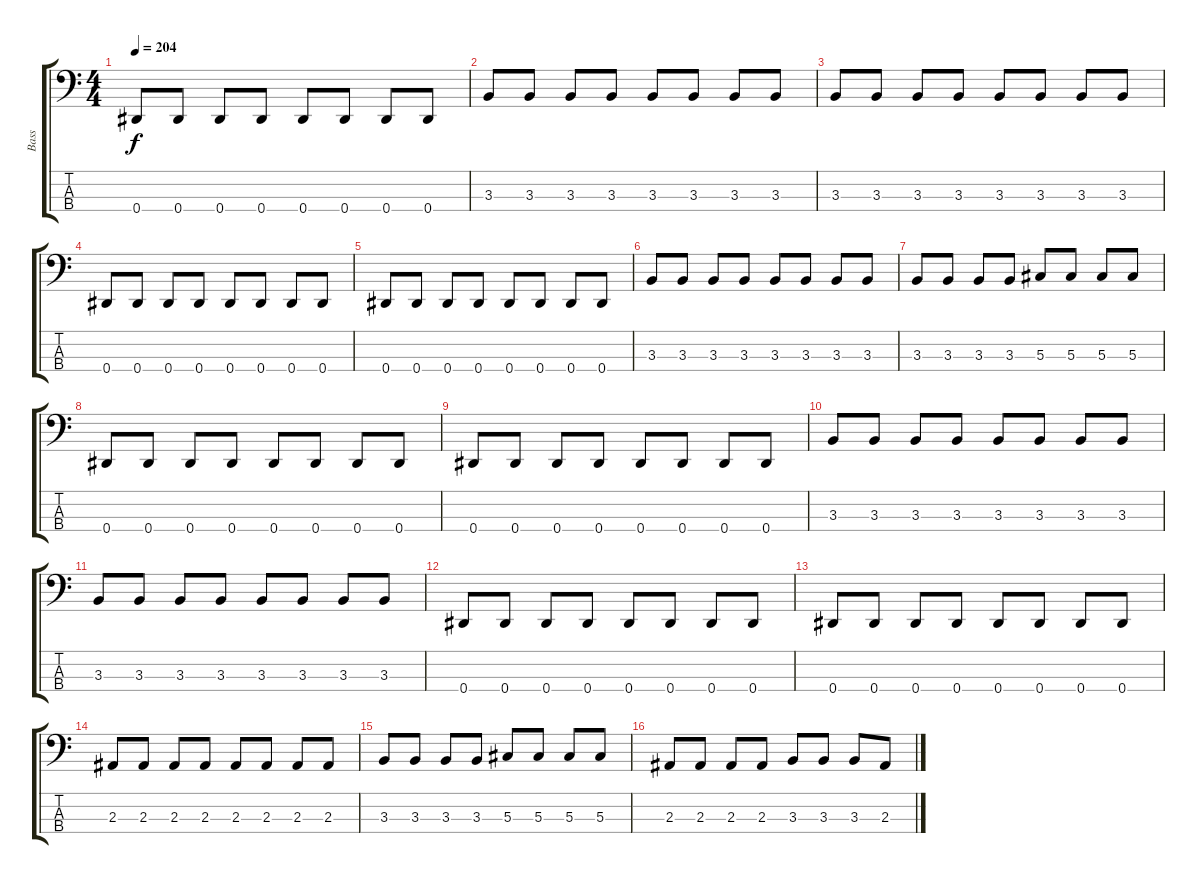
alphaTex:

\track ("Bass" "Bass") {instrument electricbasspick}
\staff {score tabs}
\tuning (Gb2 Db2 Ab1 Eb1) {hide}
\ts (4 4)
\tempo 204
\clef f4
\ks c
0.4.8{dy f} 0.4.8 0.4.8 0.4.8 0.4.8 0.4.8 0.4.8 0.4.8 |
3.3.8 3.3.8 3.3.8 3.3.8 3.3.8 3.3.8 3.3.8 3.3.8 |
3.3.8 3.3.8 3.3.8 3.3.8 3.3.8 3.3.8 3.3.8 3.3.8 |
0.4.8 0.4.8 0.4.8 0.4.8 0.4.8 0.4.8 0.4.8 0.4.8 |
0.4.8 0.4.8 0.4.8 0.4.8 0.4.8 0.4.8 0.4.8 0.4.8 |
3.3.8 3.3.8 3.3.8 3.3.8 3.3.8 3.3.8 3.3.8 3.3.8 |
3.3.8 3.3.8 3.3.8 3.3.8 5.3.8 5.3.8 5.3.8 5.3.8 |
0.4.8 0.4.8 0.4.8 0.4.8 0.4.8 0.4.8 0.4.8 0.4.8 |
0.4.8 0.4.8 0.4.8 0.4.8 0.4.8 0.4.8 0.4.8 0.4.8 |
3.3.8 3.3.8 3.3.8 3.3.8 3.3.8 3.3.8 3.3.8 3.3.8 |
3.3.8 3.3.8 3.3.8 3.3.8 3.3.8 3.3.8 3.3.8 3.3.8 |
0.4.8 0.4.8 0.4.8 0.4.8 0.4.8 0.4.8 0.4.8 0.4.8 |
0.4.8 0.4.8 0.4.8 0.4.8 0.4.8 0.4.8 0.4.8 0.4.8 |
2.3.8 2.3.8 2.3.8 2.3.8 2.3.8 2.3.8 2.3.8 2.3.8 |
3.3.8 3.3.8 3.3.8 3.3.8 5.3.8 5.3.8 5.3.8 5.3.8 |
2.3.8{volume 16} 2.3.8 2.3.8 2.3.8 3.3.8 3.3.8 3.3.8 2.3.8
